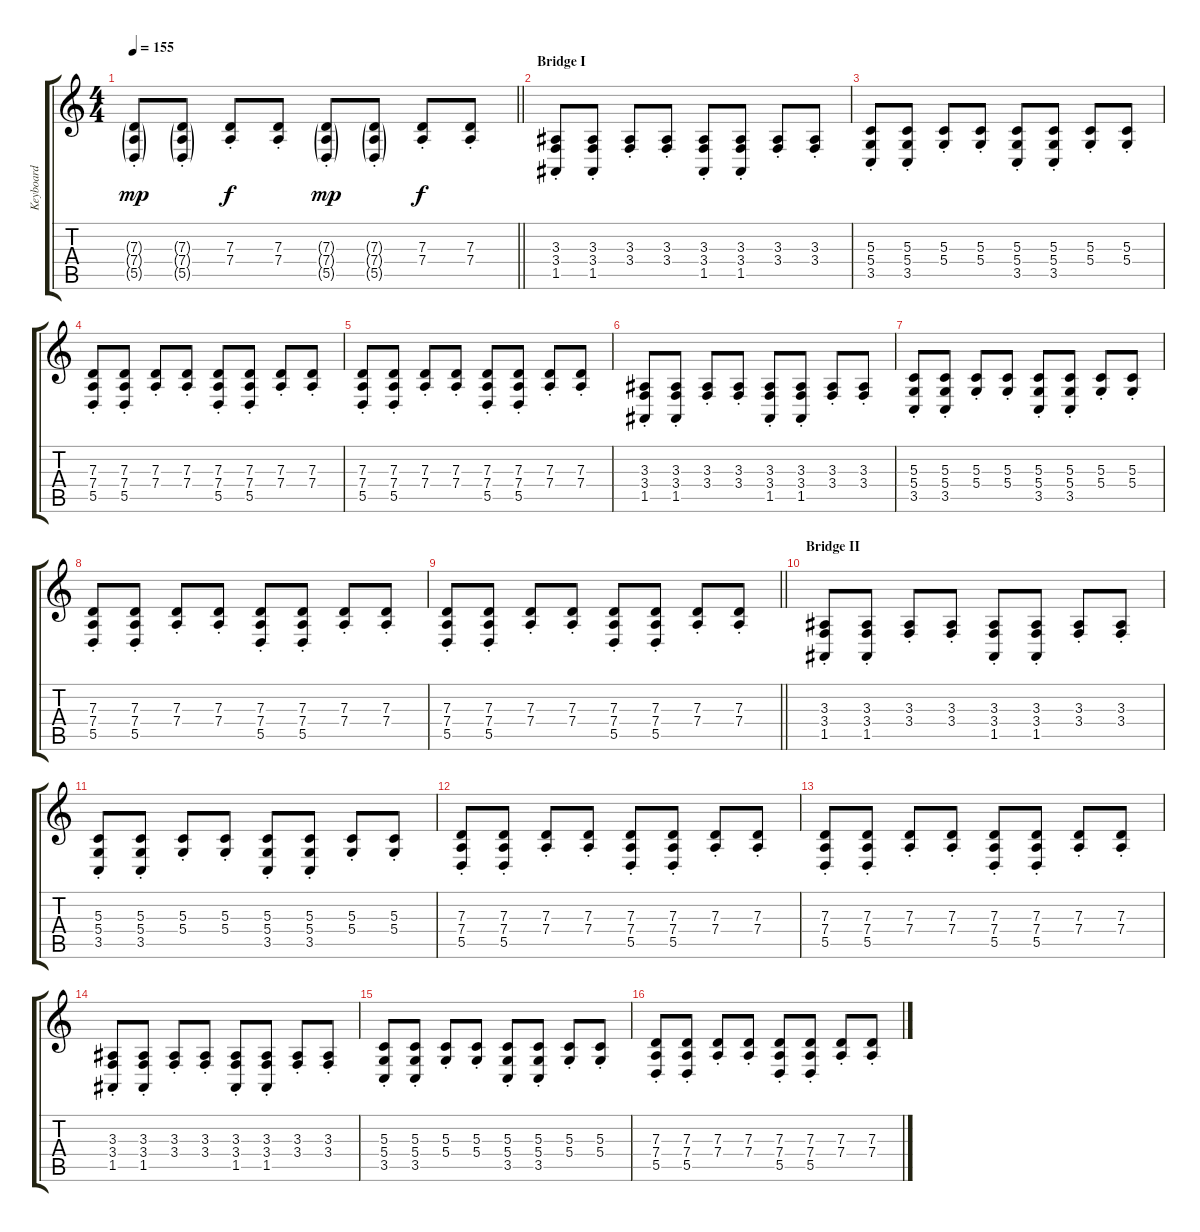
\track ("Keyboard" "Keyboard") {instrument lead8bassandlead}
\staff {score tabs}
\tuning (E4 B3 G3 D3 A2 E2) {hide}
\ts (4 4)
\tempo 155
\clef g2
\barLineRight lightlight
\ks c
(7.3{g st} 7.4{g st} 5.5{g st}).8{dy mp} (7.3{g st} 7.4{g st} 5.5{g st}).8 (7.3{st} 7.4{st}).8{dy f} (7.3{st} 7.4{st}).8 (7.3{g st} 7.4{g st} 5.5{g st}).8{dy mp} (7.3{g st} 7.4{g st} 5.5{g st}).8 (7.3{st} 7.4{st}).8{dy f} (7.3{st} 7.4{st}).8 |
\section ("" "Bridge I")
(3.3{st} 3.4{st} 1.5{st}).8 (3.3{st} 3.4{st} 1.5{st}).8 (3.3{st} 3.4{st}).8 (3.3{st} 3.4{st}).8 (3.3{st} 3.4{st} 1.5{st}).8 (3.3{st} 3.4{st} 1.5{st}).8 (3.3{st} 3.4{st}).8 (3.3{st} 3.4{st}).8 |
(5.3{st} 5.4{st} 3.5{st}).8 (5.3{st} 5.4{st} 3.5{st}).8 (5.3{st} 5.4{st}).8 (5.3{st} 5.4{st}).8 (5.3{st} 5.4{st} 3.5{st}).8 (5.3{st} 5.4{st} 3.5{st}).8 (5.3{st} 5.4{st}).8 (5.3{st} 5.4{st}).8 |
(7.3{st} 7.4{st} 5.5{st}).8 (7.3{st} 7.4{st} 5.5{st}).8 (7.3{st} 7.4{st}).8 (7.3{st} 7.4{st}).8 (7.3{st} 7.4{st} 5.5{st}).8 (7.3{st} 7.4{st} 5.5{st}).8 (7.3{st} 7.4{st}).8 (7.3{st} 7.4{st}).8 |
(7.3{st} 7.4{st} 5.5{st}).8 (7.3{st} 7.4{st} 5.5{st}).8 (7.3{st} 7.4{st}).8 (7.3{st} 7.4{st}).8 (7.3{st} 7.4{st} 5.5{st}).8 (7.3{st} 7.4{st} 5.5{st}).8 (7.3{st} 7.4{st}).8 (7.3{st} 7.4{st}).8 |
(3.3{st} 3.4{st} 1.5{st}).8 (3.3{st} 3.4{st} 1.5{st}).8 (3.3{st} 3.4{st}).8 (3.3{st} 3.4{st}).8 (3.3{st} 3.4{st} 1.5{st}).8 (3.3{st} 3.4{st} 1.5{st}).8 (3.3{st} 3.4{st}).8 (3.3{st} 3.4{st}).8 |
(5.3{st} 5.4{st} 3.5{st}).8 (5.3{st} 5.4{st} 3.5{st}).8 (5.3{st} 5.4{st}).8 (5.3{st} 5.4{st}).8 (5.3{st} 5.4{st} 3.5{st}).8 (5.3{st} 5.4{st} 3.5{st}).8 (5.3{st} 5.4{st}).8 (5.3{st} 5.4{st}).8 |
(7.3{st} 7.4{st} 5.5{st}).8 (7.3{st} 7.4{st} 5.5{st}).8 (7.3{st} 7.4{st}).8 (7.3{st} 7.4{st}).8 (7.3{st} 7.4{st} 5.5{st}).8 (7.3{st} 7.4{st} 5.5{st}).8 (7.3{st} 7.4{st}).8 (7.3{st} 7.4{st}).8 |
\barLineRight lightlight
(7.3{st} 7.4{st} 5.5{st}).8 (7.3{st} 7.4{st} 5.5{st}).8 (7.3{st} 7.4{st}).8 (7.3{st} 7.4{st}).8 (7.3{st} 7.4{st} 5.5{st}).8 (7.3{st} 7.4{st} 5.5{st}).8 (7.3{st} 7.4{st}).8 (7.3{st} 7.4{st}).8 |
\section ("" "Bridge II")
(3.3{st} 3.4{st} 1.5{st}).8 (3.3{st} 3.4{st} 1.5{st}).8 (3.3{st} 3.4{st}).8 (3.3{st} 3.4{st}).8 (3.3{st} 3.4{st} 1.5{st}).8 (3.3{st} 3.4{st} 1.5{st}).8 (3.3{st} 3.4{st}).8 (3.3{st} 3.4{st}).8 |
(5.3{st} 5.4{st} 3.5{st}).8 (5.3{st} 5.4{st} 3.5{st}).8 (5.3{st} 5.4{st}).8 (5.3{st} 5.4{st}).8 (5.3{st} 5.4{st} 3.5{st}).8 (5.3{st} 5.4{st} 3.5{st}).8 (5.3{st} 5.4{st}).8 (5.3{st} 5.4{st}).8 |
(7.3{st} 7.4{st} 5.5{st}).8 (7.3{st} 7.4{st} 5.5{st}).8 (7.3{st} 7.4{st}).8 (7.3{st} 7.4{st}).8 (7.3{st} 7.4{st} 5.5{st}).8 (7.3{st} 7.4{st} 5.5{st}).8 (7.3{st} 7.4{st}).8 (7.3{st} 7.4{st}).8 |
(7.3{st} 7.4{st} 5.5{st}).8 (7.3{st} 7.4{st} 5.5{st}).8 (7.3{st} 7.4{st}).8 (7.3{st} 7.4{st}).8 (7.3{st} 7.4{st} 5.5{st}).8 (7.3{st} 7.4{st} 5.5{st}).8 (7.3{st} 7.4{st}).8 (7.3{st} 7.4{st}).8 |
(3.3{st} 3.4{st} 1.5{st}).8 (3.3{st} 3.4{st} 1.5{st}).8 (3.3{st} 3.4{st}).8 (3.3{st} 3.4{st}).8 (3.3{st} 3.4{st} 1.5{st}).8 (3.3{st} 3.4{st} 1.5{st}).8 (3.3{st} 3.4{st}).8 (3.3{st} 3.4{st}).8 |
(5.3{st} 5.4{st} 3.5{st}).8 (5.3{st} 5.4{st} 3.5{st}).8 (5.3{st} 5.4{st}).8 (5.3{st} 5.4{st}).8 (5.3{st} 5.4{st} 3.5{st}).8 (5.3{st} 5.4{st} 3.5{st}).8 (5.3{st} 5.4{st}).8 (5.3{st} 5.4{st}).8 |
(7.3{st} 7.4{st} 5.5{st}).8 (7.3{st} 7.4{st} 5.5{st}).8 (7.3{st} 7.4{st}).8 (7.3{st} 7.4{st}).8 (7.3{st} 7.4{st} 5.5{st}).8 (7.3{st} 7.4{st} 5.5{st}).8 (7.3{st} 7.4{st}).8 (7.3{st} 7.4{st}).8
